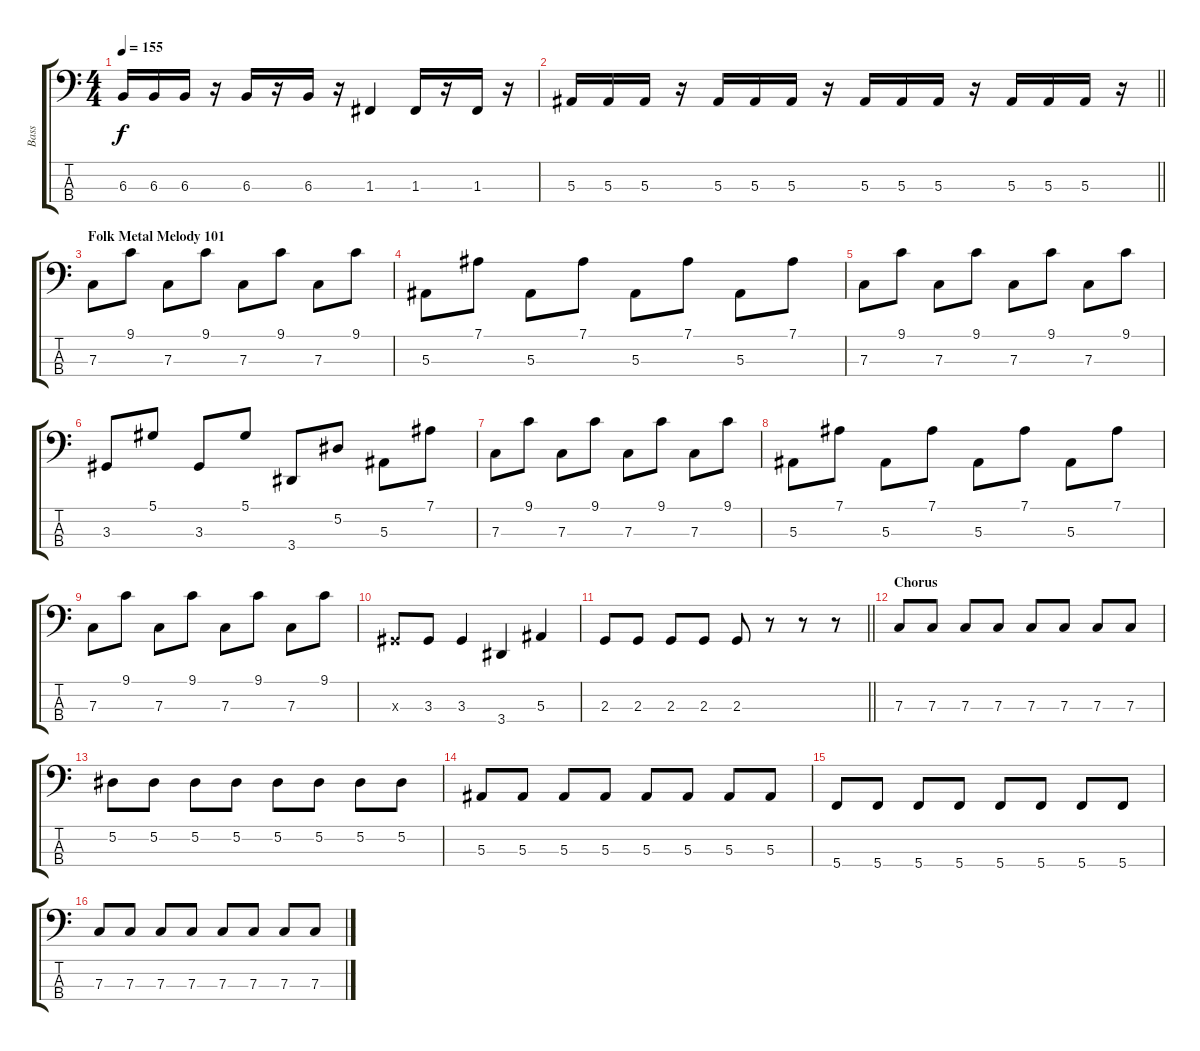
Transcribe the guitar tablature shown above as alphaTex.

\track ("Bass" "Bass") {instrument electricbasspick}
\staff {score tabs}
\tuning (Eb2 Bb1 F1 C1) {hide}
\ts (4 4)
\tempo 155
\clef f4
\ks c
6.3.16{dy f} 6.3.16 6.3.16 r.16 6.3.16 r.16 6.3.16 r.16 1.3.4 1.3.16 r.16 1.3.16 r.16 |
\barLineRight lightlight
5.3.16 5.3.16 5.3.16 r.16 5.3.16 5.3.16 5.3.16 r.16 5.3.16 5.3.16 5.3.16 r.16 5.3.16 5.3.16 5.3.16 r.16 |
\section ("" "Folk Metal Melody 101")
7.3.8 9.1.8 7.3.8 9.1.8 7.3.8 9.1.8 7.3.8 9.1.8 |
5.3.8 7.1.8 5.3.8 7.1.8 5.3.8 7.1.8 5.3.8 7.1.8 |
7.3.8 9.1.8 7.3.8 9.1.8 7.3.8 9.1.8 7.3.8 9.1.8 |
3.3.8 5.1.8 3.3.8 5.1.8 3.4.8 5.2.8 5.3.8 7.1.8 |
7.3.8 9.1.8 7.3.8 9.1.8 7.3.8 9.1.8 7.3.8 9.1.8 |
5.3.8 7.1.8 5.3.8 7.1.8 5.3.8 7.1.8 5.3.8 7.1.8 |
7.3.8 9.1.8 7.3.8 9.1.8 7.3.8 9.1.8 7.3.8 9.1.8 |
3.3{x}.8 3.3.8 3.3.4 3.4.4 5.3.4 |
\barLineRight lightlight
2.3.8 2.3.8 2.3.8 2.3.8 2.3.8 r.8 r.8 r.8 |
\section ("" "Chorus")
7.3.8 7.3.8 7.3.8 7.3.8 7.3.8 7.3.8 7.3.8 7.3.8 |
5.2.8 5.2.8 5.2.8 5.2.8 5.2.8 5.2.8 5.2.8 5.2.8 |
5.3.8 5.3.8 5.3.8 5.3.8 5.3.8 5.3.8 5.3.8 5.3.8 |
5.4.8 5.4.8 5.4.8 5.4.8 5.4.8 5.4.8 5.4.8 5.4.8 |
7.3.8 7.3.8 7.3.8 7.3.8 7.3.8 7.3.8 7.3.8 7.3.8
